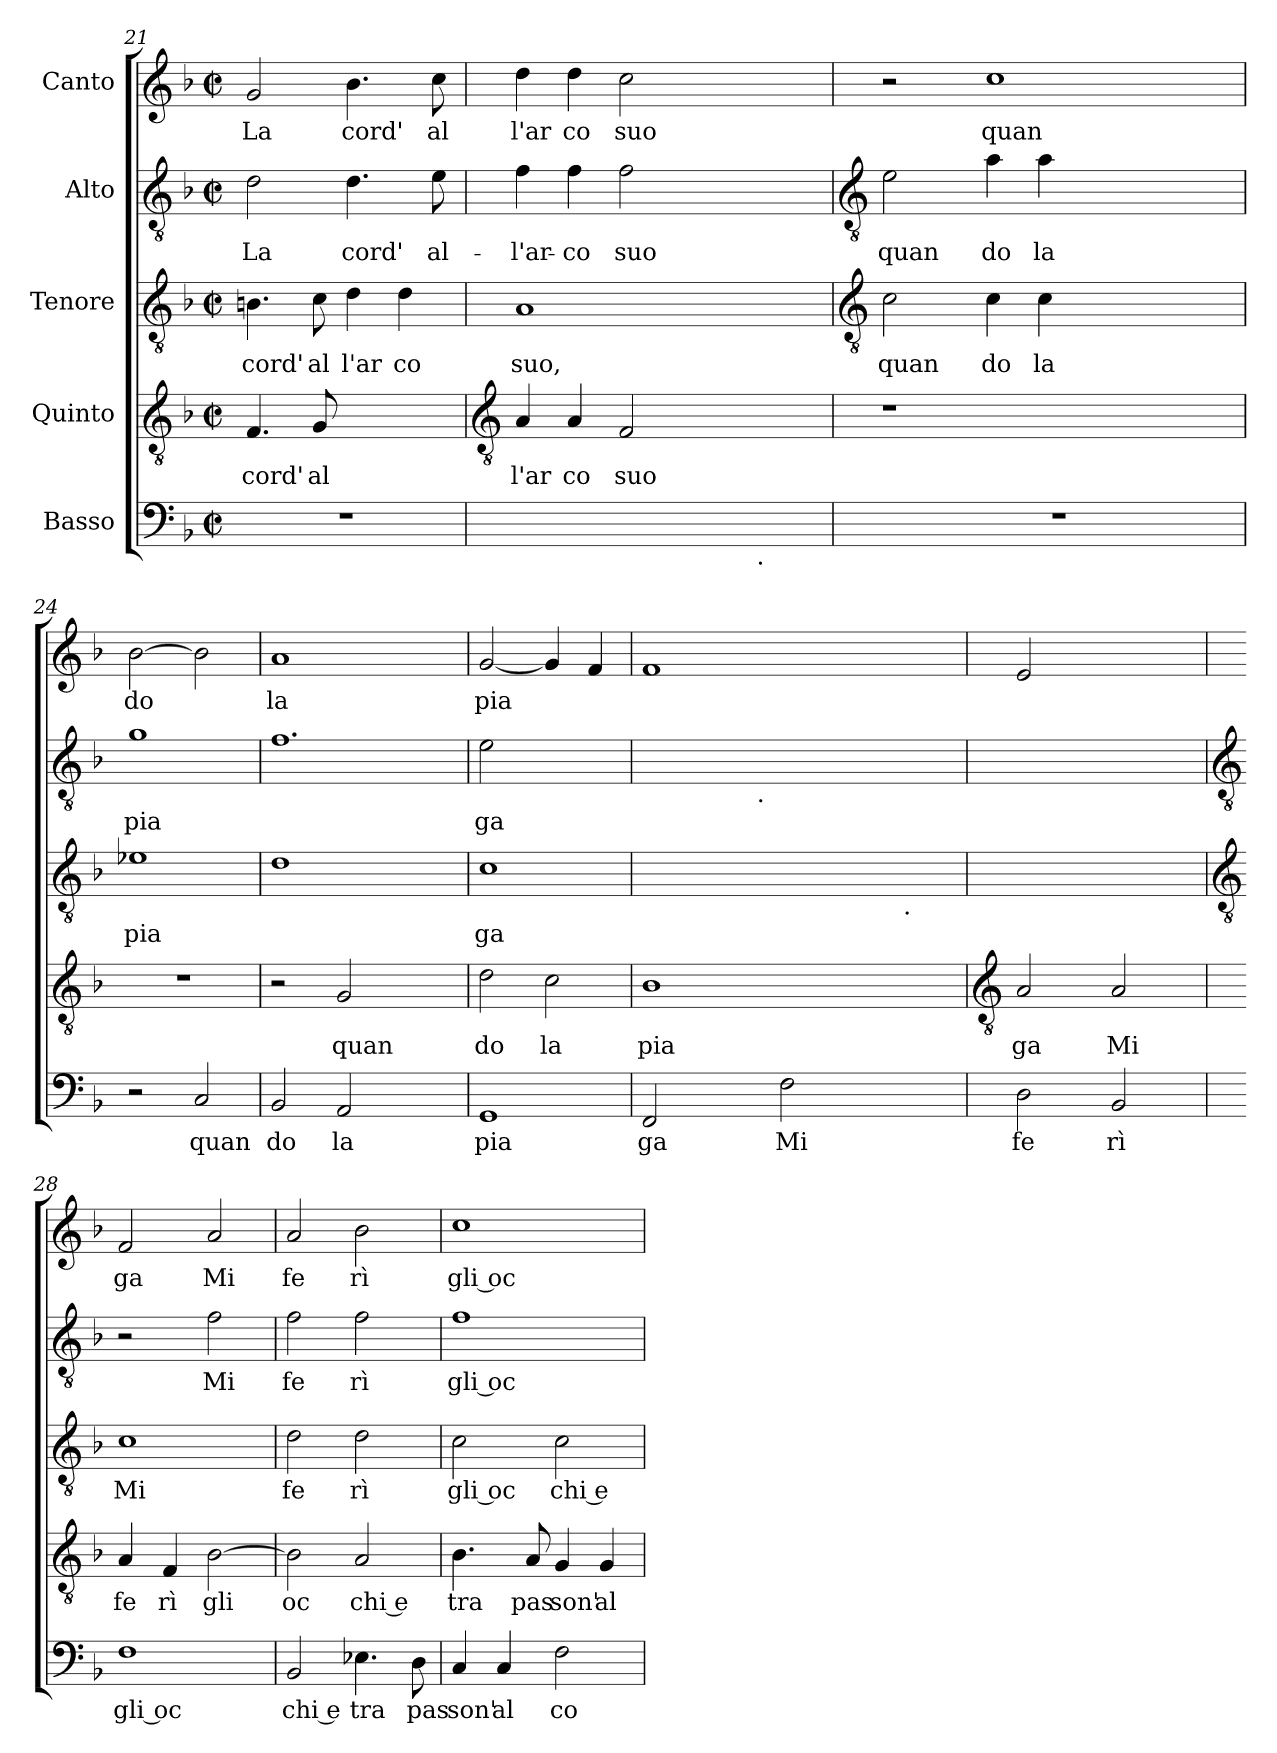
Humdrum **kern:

**kern	**text	**kern	**text	**kern	**text	**kern	**text	**kern	**text
*part5	*part5	*part4	*part4	*part3	*part3	*part2	*part2	*part1	*part1
*staff5	*staff5	*staff4	*staff4	*staff3	*staff3	*staff2	*staff2	*staff1	*staff1
*I"Basso	*	*I"Quinto	*	*I"Tenore	*	*I"Alto	*	*I"Canto	*
*clefF4	*	*clefGv2	*	*clefGv2	*	*clefGv2	*	*clefG2	*
*k[b-]	*	*k[b-]	*	*k[b-]	*	*k[b-]	*	*k[b-]	*
*F:	*	*F:	*	*F:	*	*F:	*	*F:	*
*M2/2	*	*M2/2	*	*M2/2	*	*M2/2	*	*M2/2	*
*met(c|)	*	*met(c|)	*	*met(c|)	*	*met(c|)	*	*met(c|)	*
=21A	=21A	=21A	=21A	=21A	=21A	=21A	=21A	=21A	=21A
!	!	!	!LO:LY:b	!	!LO:LY:b	!	!LO:LY:b	!	!LO:LY:b
1r	.	4.F/	cord'	4.Bn\	cord'	2d\	La	2g/	La
!	!	!	!LO:LY:b	!	!LO:LY:b	!	!	!	!
.	.	8G/	al	8c\	al	.	.	.	.
!	!	!	!	!	!LO:LY:b	!	!LO:LY:b	!	!LO:LY:b
.	.	2ryy	.	4d\	l'ar	4.d\	cord'	4.b-\	cord'
!	!	!	!	!	!LO:LY:b	!	!	!	!
.	.	.	.	4d\	co	.	.	.	.
!	!	!	!	!	!	!	!LO:LY:b	!	!LO:LY:b
.	.	.	.	.	.	8e\	al-	8cc\	al
!!LO:LB:g=z
=22A	=22A	=22A	=22A	=22A	=22A	=22A	=22A	=22A	=22A
*	*	*clefGv2	*	*	*	*	*	*	*
!	!	!	!LO:LY:b	!	!LO:LY:b	!	!LO:LY:b	!	!LO:LY:b
4ryy	.	4A/	l'ar	1A	suo,	4f\	-l'ar-	4dd\	l'ar
!	!	!	!LO:LY:b	!	!	!	!LO:LY:b	!	!LO:LY:b
4ryy	.	4A/	co	.	.	4f\	-co	4dd\	co
!	!	!	!LO:LY:b	!	!	!	!LO:LY:b	!	!LO:LY:b
4ryy	.	2F/	suo	.	.	2f\	suo	2cc\	suo
32ryy	.	.	.	.	.	.	.	.	.
32ryy	.	.	.	.	.	.	.	.	.
32ryy	.	.	.	.	.	.	.	.	.
32ryy	.	.	.	.	.	.	.	.	.
32ryy	.	.	.	.	.	.	.	.	.
32ryy	.	.	.	.	.	.	.	.	.
!LO:TX:b:t=.	!	!	!	!	!	!	!	!	!
32ryy	.	.	.	.	.	.	.	.	.
4ryy	.	.	.	.	.	.	.	.	.
.	.	8..ryy	.	8..ryy	.	8..ryy	.	8..ryy	.
!!LO:LB:g=z
=23	=23	=23	=23	=23	=23	=23	=23	=23	=23
*	*	*	*	*clefGv2	*	*clefGv2	*	*	*
!	!	!	!	!	!LO:LY:b	!	!LO:LY:b	!	!
4ryy	.	1r	.	2c\	quan	2e\	quan	2r	.
4ryy	.	.	.	.	.	.	.	.	.
!	!	!	!	!	!LO:LY:b	!	!LO:LY:b	!	!LO:LY:b
4ryy	.	.	.	4c\	do	4a\	do	1cc	quan
!	!	!	!	!	!LO:LY:b	!	!LO:LY:b	!	!
32ryy	.	.	.	4c\	la	4a\	la	.	.
1r	.	.	.	.	.	.	.	.	.
.	.	2ryy	.	2ryy	.	2ryy	.	.	.
.	.	4ryy	.	4ryy	.	4ryy	.	4ryy	.
.	.	32ryy	.	32ryy	.	32ryy	.	32ryy	.
=24A	=24A	=24A	=24A	=24A	=24A	=24A	=24A	=24A	=24A
!	!	!	!	!	!LO:LY:b	!	!LO:LY:b	!	!LO:LY:b
2r	.	1r	.	1e-X	pia	1g	pia	[2b-\	do
!	!LO:LY:b	!	!	!	!	!	!	!	!
2C/	quan	.	.	.	.	.	.	2b-\]	.
=24B	=24B	=24B	=24B	=24B	=24B	=24B	=24B	=24B	=24B
!	!LO:LY:b	!	!	!	!	!	!	!	!LO:LY:b
2BB-/	do	2r	.	1d	.	1.f	.	1a	la
!	!LO:LY:b	!	!LO:LY:b	!	!	!	!	!	!
2AA/	la	2G/	quan	.	.	.	.	.	.
2ryy	.	2ryy	.	2ryy	.	.	.	2ryy	.
=25A	=25A	=25A	=25A	=25A	=25A	=25A	=25A	=25A	=25A
!	!LO:LY:b	!	!LO:LY:b	!	!LO:LY:b	!	!LO:LY:b	!	!LO:LY:b
1GG	pia	2d\	do	1c	ga	2e\	ga	[2g/	pia
!	!	!	!LO:LY:b	!	!	!	!	!	!
.	.	2c\	la	.	.	4ryy	.	4g/]	.
.	.	.	.	.	.	4ryy	.	4f/	.
!!LO:LB:g=z
=26A	=26A	=26A	=26A	=26A	=26A	=26A	=26A	=26A	=26A
!	!LO:LY:b	!	!LO:LY:b	!	!	!	!	!	!
2FF/	ga	1B-	pia	4ryy	.	4ryy	.	1f	.
.	.	.	.	4ryy	.	32ryy	.	.	.
.	.	.	.	.	.	32ryy	.	.	.
.	.	.	.	.	.	32ryy	.	.	.
.	.	.	.	.	.	32ryy	.	.	.
.	.	.	.	.	.	32ryy	.	.	.
.	.	.	.	.	.	32ryy	.	.	.
!	!	!	!	!	!	!LO:TX:b:t=.	!	!	!
.	.	.	.	.	.	32ryy	.	.	.
.	.	.	.	.	.	4ryy	.	.	.
!	!LO:LY:b	!	!	!	!	!	!	!	!
2F\	Mi	.	.	4ryy	.	.	.	.	.
.	.	.	.	.	.	4ryy	.	.	.
.	.	.	.	32ryy	.	.	.	.	.
.	.	.	.	32ryy	.	.	.	.	.
.	.	.	.	32ryy	.	.	.	.	.
.	.	.	.	32ryy	.	.	.	.	.
.	.	.	.	32ryy	.	.	.	.	.
.	.	.	.	32ryy	.	.	.	.	.
!	!	!	!	!LO:TX:b:t=.	!	!	!	!	!
.	.	.	.	32ryy	.	.	.	.	.
.	.	.	.	4ryy	.	4ryy	.	.	.
8..ryy	.	8..ryy	.	.	.	.	.	8..ryy	.
!!LO:LB:g=z
=27A	=27A	=27A	=27A	=27A	=27A	=27A	=27A	=27A	=27A
*	*	*clefGv2	*	*	*	*	*	*	*
!	!LO:LY:b	!	!LO:LY:b	!	!	!	!	!	!
2D\	fe	2A/	ga	4ryy	.	4ryy	.	2e/	.
.	.	.	.	4ryy	.	32ryy	.	.	.
.	.	.	.	.	.	2ryy	.	.	.
!	!LO:LY:b	!	!LO:LY:b	!	!	!	!	!	!
2BB-/	rì	2A/	Mi	4ryy	.	.	.	2ryy	.
.	.	.	.	32ryy	.	.	.	.	.
.	.	.	.	8..ryy	.	8..ryy	.	.	.
!!LO:LB:g=z
=28	=28	=28	=28	=28	=28	=28	=28	=28	=28
*	*	*	*	*clefGv2	*	*clefGv2	*	*	*
!	!LO:LY:b	!	!LO:LY:b	!	!LO:LY:b	!	!	!	!LO:LY:b
1F	gli oc	4A/	fe	1c	Mi	2r	.	2f/	ga
!	!	!	!LO:LY:b	!	!	!	!	!	!
.	.	4F/	rì	.	.	.	.	.	.
!	!	!	!LO:LY:b	!	!	!	!LO:LY:b	!	!LO:LY:b
.	.	[2B-\	gli	.	.	2f\	Mi	2a/	Mi
=29	=29	=29	=29	=29	=29	=29	=29	=29	=29
!	!LO:LY:b	!	!LO:LY:b	!	!LO:LY:b	!	!LO:LY:b	!	!LO:LY:b
2BB-/	chi e	2B-\]	oc	2d\	fe	2f\	fe	2a/	fe
!	!LO:LY:b	!	!LO:LY:b	!	!LO:LY:b	!	!LO:LY:b	!	!LO:LY:b
4.E-X\	tra	2A/	chi e	2d\	rì	2f\	rì	2b-\	rì
!	!LO:LY:b	!	!	!	!	!	!	!	!
8D\	pas	.	.	.	.	.	.	.	.
=30	=30	=30	=30	=30	=30	=30	=30	=30	=30
!	!LO:LY:b	!	!LO:LY:b	!	!LO:LY:b	!	!LO:LY:b	!	!LO:LY:b
4C/	son'	4.B-\	tra	2c\	gli oc	1f	gli oc	1cc	gli oc
!	!LO:LY:b	!	!	!	!	!	!	!	!
4C/	al	.	.	.	.	.	.	.	.
!	!	!	!LO:LY:b	!	!	!	!	!	!
.	.	8A/	pas	.	.	.	.	.	.
!	!LO:LY:b	!	!LO:LY:b	!	!LO:LY:b	!	!	!	!
2F\	co	4G/	son'	2c\	chi e	.	.	.	.
!	!	!	!LO:LY:b	!	!	!	!	!	!
.	.	4G/	al	.	.	.	.	.	.
=	=	=	=	=	=	=	=	=	=
*-	*-	*-	*-	*-	*-	*-	*-	*-	*-
